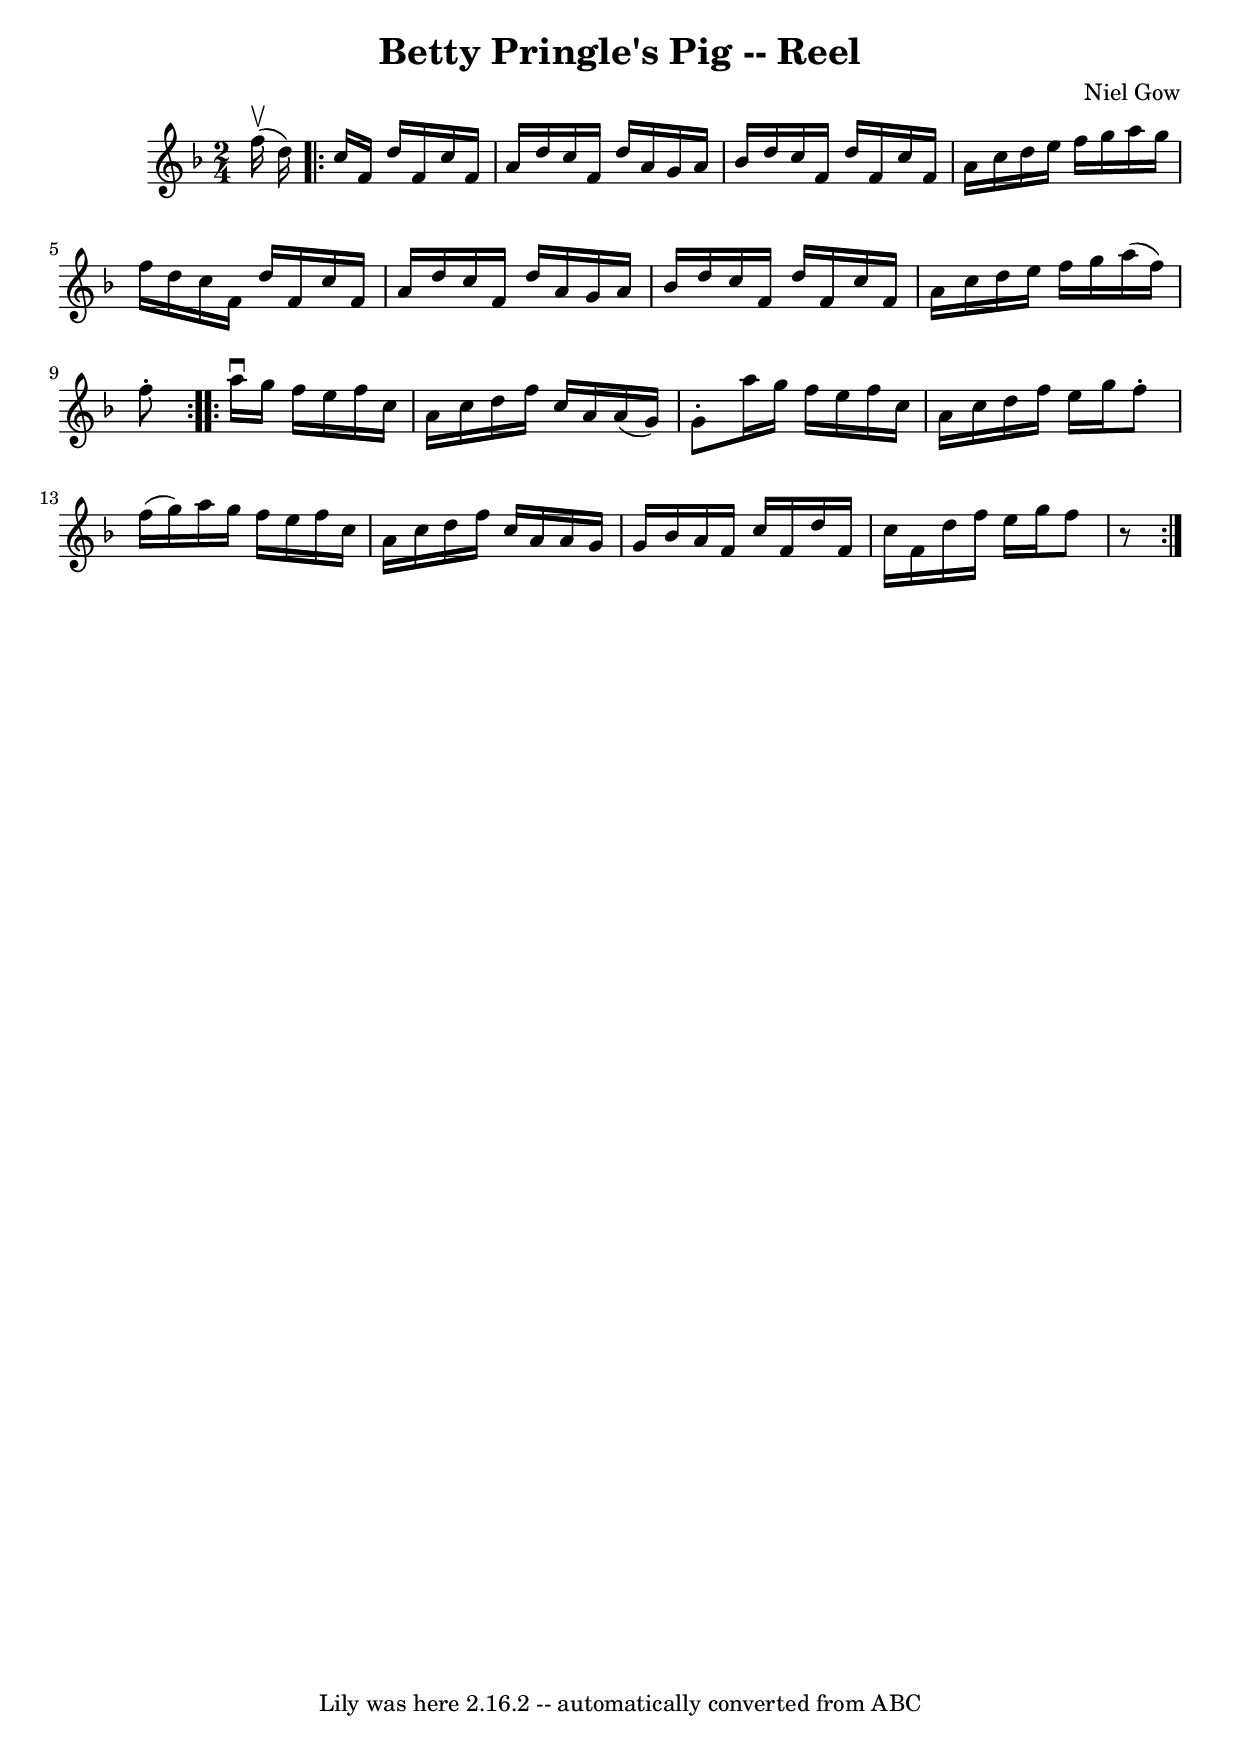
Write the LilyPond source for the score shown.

\version "2.16.2"
\include "Mammoth.ily"
\header {
  %% book = "Ryan's Mammoth Collection"
 composer = "Niel Gow"
 crossRefNumber = "1"
 footnotes = "\\\\254"
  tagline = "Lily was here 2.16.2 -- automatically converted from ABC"
  title = "Betty Pringle's Pig -- Reel"

}
voicedefault =  {


  \time 2/4 
  \key f \major
 f''16^\upbow(d''16) 
  \repeat volta 2 {
 c''16 f'16 d''16 f'16 c''16 f'16 a'16 d''16     |
 c''16 f'16 d''16 a'16 g'16 a'16 bes'16 d''16     |
 c''16 f'16 d''16 f'16 c''16 f'16 a'16 c''16     |
 d''16 e''16 f''16 g''16 a''16 g''16 f''16 d''16      |
 c''16 f'16 d''16 f'16 c''16 f'16 a'16 d''16    |
 c''16 f'16 d''16 a'16 g'16 a'16 bes'16 d''16    |
 c''16 f'16 d''16 f'16 c''16 f'16 a'16 c''16     |
 d''16 e''16 f''16 g''16 a''16 (f''16) f''8-.   

  }     
  \repeat volta 2 {
 a''16^\downbow g''16 f''16 e''16 f''16 c''16 a'16 c''16     |
 d''16 f''16 c''16 a'16 a'16 ( g'16) g'8-.    |
 a''16 g''16 f''16 e''16 f''16 c''16 a'16 c''16     |
 d''16 f''16 e''16 g''16 f''8-. f''16 (g''16)   |
 a''16 g''16 f''16 e''16 f''16 c''16 a'16 c''16     |
 d''16 f''16 c''16 a'16 a'16 g'16 g'16 bes'16     |
 a'16 f'16 c''16 f'16 d''16 f'16 c''16 f'16     |
 d''16 f''16 e''16 g''16   
 f''8    r8   
  }   

}

\score{
  <<

    \context Staff="default"
    {
      \voicedefault 
      
    }

  >>
  \layout {
    
  }
  \midi {
  }

}
